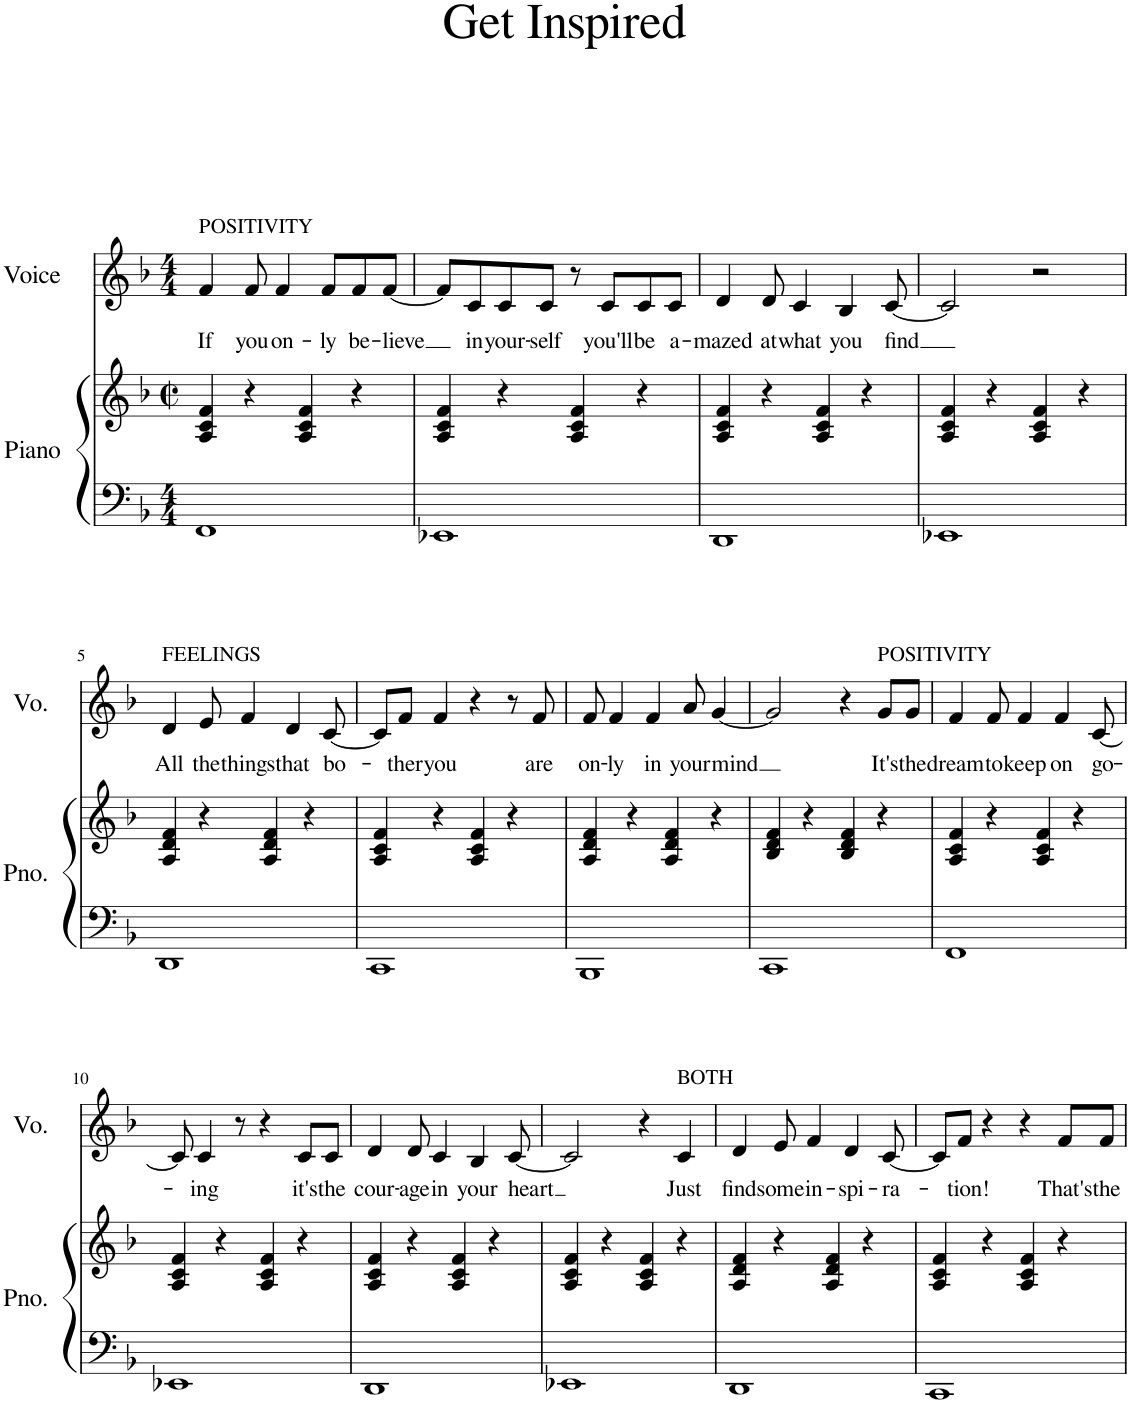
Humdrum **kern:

**kern	**kern	**kern	**text
*part2	*part2	*part1	*part1
*staff3	*staff2	*staff1	*staff1
*I"Piano	*	*I"Voice	*
*I'Pno.	*	*I'Vo.	*
*clefF4	*clefG2	*clefG2	*
*k[b-]	*k[b-]	*k[b-]	*
*M4/4	*M4/4	*M4/4	*
=1	=1	=1	=1
!	!	!LO:TX:a:t=POSITIVITY	!
!	!	!	!LO:LY:b
1FF	4A/ 4c/ 4f/	4f/	If
!	!	!	!LO:LY:b
.	4r	8f/	you
!	!	!	!LO:LY:b
.	.	4f/	on-
.	4A/ 4c/ 4f/	.	.
!	!	!	!LO:LY:b
.	.	8f/L	-ly
!	!	!	!LO:LY:b
.	4r	8f/	be-
!	!	!	!LO:LY:b
.	.	[8f/J	-lieve
=2	=2	=2	=2
1EE-X	4A/ 4c/ 4f/	8f/L]	.
!	!	!	!LO:LY:b
.	.	8c/	in
!	!	!	!LO:LY:b
.	4r	8c/	your-
!	!	!	!LO:LY:b
.	.	8c/J	-self
.	4A/ 4c/ 4f/	8r	.
!	!	!	!LO:LY:b
.	.	8c/L	you'll
!	!	!	!LO:LY:b
.	4r	8c/	be
!	!	!	!LO:LY:b
.	.	8c/J	a-
=3	=3	=3	=3
!	!	!	!LO:LY:b
1DD	4A/ 4c/ 4f/	4d/	-mazed
!	!	!	!LO:LY:b
.	4r	8d/	at
!	!	!	!LO:LY:b
.	.	4c/	what
.	4A/ 4c/ 4f/	.	.
!	!	!	!LO:LY:b
.	.	4B-/	you
.	4r	.	.
!	!	!	!LO:LY:b
.	.	[8c/	find
=4	=4	=4	=4
1EE-X	4A/ 4c/ 4f/	2c/]	.
.	4r	.	.
.	4A/ 4c/ 4f/	2r	.
.	4r	.	.
!!LO:LB:g=z
=5	=5	=5	=5
!	!	!LO:TX:a:t=FEELINGS	!
!	!	!	!LO:LY:b
1DD	4A/ 4d/ 4f/	4d/	All
!	!	!	!LO:LY:b
.	4r	8e/	the
!	!	!	!LO:LY:b
.	.	4f/	things
.	4A/ 4d/ 4f/	.	.
!	!	!	!LO:LY:b
.	.	4d/	that
.	4r	.	.
!	!	!	!LO:LY:b
.	.	[8c/	bo-
=6	=6	=6	=6
1CC	4A/ 4c/ 4f/	8c/L]	.
!	!	!	!LO:LY:b
.	.	8f/J	-ther
!	!	!	!LO:LY:b
.	4r	4f/	you
.	4A/ 4c/ 4f/	4r	.
.	4r	8r	.
!	!	!	!LO:LY:b
.	.	8f/	are
=7	=7	=7	=7
!	!	!	!LO:LY:b
1BBB-	4A/ 4d/ 4f/	8f/	on-
!	!	!	!LO:LY:b
.	.	4f/	-ly
.	4r	.	.
!	!	!	!LO:LY:b
.	.	4f/	in
.	4A/ 4d/ 4f/	.	.
!	!	!	!LO:LY:b
.	.	8a/	your
!	!	!	!LO:LY:b
.	4r	[4g/	mind
=8	=8	=8	=8
1CC	4B-/ 4d/ 4f/	2g/]	.
.	4r	.	.
.	4B-/ 4d/ 4f/	4r	.
!	!	!LO:TX:a:t=POSITIVITY	!
!	!	!	!LO:LY:b
.	4r	8g/L	It's
!	!	!	!LO:LY:b
.	.	8g/J	the
=9	=9	=9	=9
!	!	!	!LO:LY:b
1FF	4A/ 4c/ 4f/	4f/	dream
!	!	!	!LO:LY:b
.	4r	8f/	to
!	!	!	!LO:LY:b
.	.	4f/	keep
.	4A/ 4c/ 4f/	.	.
!	!	!	!LO:LY:b
.	.	4f/	on
.	4r	.	.
!	!	!	!LO:LY:b
.	.	[8c/	go-
!!LO:LB:g=z
=10	=10	=10	=10
1EE-X	4A/ 4c/ 4f/	8c/]	.
!	!	!	!LO:LY:b
.	.	4c/	-ing
.	4r	.	.
.	.	8r	.
.	4A/ 4c/ 4f/	4r	.
!	!	!	!LO:LY:b
.	4r	8c/L	it's
!	!	!	!LO:LY:b
.	.	8c/J	the
=11	=11	=11	=11
!	!	!	!LO:LY:b
1DD	4A/ 4c/ 4f/	4d/	cour-
!	!	!	!LO:LY:b
.	4r	8d/	-age
!	!	!	!LO:LY:b
.	.	4c/	in
.	4A/ 4c/ 4f/	.	.
!	!	!	!LO:LY:b
.	.	4B-/	your
.	4r	.	.
!	!	!	!LO:LY:b
.	.	[8c/	heart
=12	=12	=12	=12
1EE-X	4A/ 4c/ 4f/	2c/]	.
.	4r	.	.
.	4A/ 4c/ 4f/	4r	.
!	!	!LO:TX:a:t=BOTH	!
!	!	!	!LO:LY:b
.	4r	4c/	Just
=13	=13	=13	=13
!	!	!	!LO:LY:b
1DD	4A/ 4d/ 4f/	4d/	find
!	!	!	!LO:LY:b
.	4r	8e/	some
!	!	!	!LO:LY:b
.	.	4f/	in-
.	4A/ 4d/ 4f/	.	.
!	!	!	!LO:LY:b
.	.	4d/	-spi-
.	4r	.	.
!	!	!	!LO:LY:b
.	.	[8c/	-ra-
=14	=14	=14	=14
1CC	4A/ 4c/ 4f/	8c/L]	.
!	!	!	!LO:LY:b
.	.	8f/J	-tion!
.	4r	4r	.
.	4A/ 4c/ 4f/	4r	.
!	!	!	!LO:LY:b
.	4r	8f/L	That's
!	!	!	!LO:LY:b
.	.	8f/J	the
=	=	=	=
*-	*-	*-	*-
